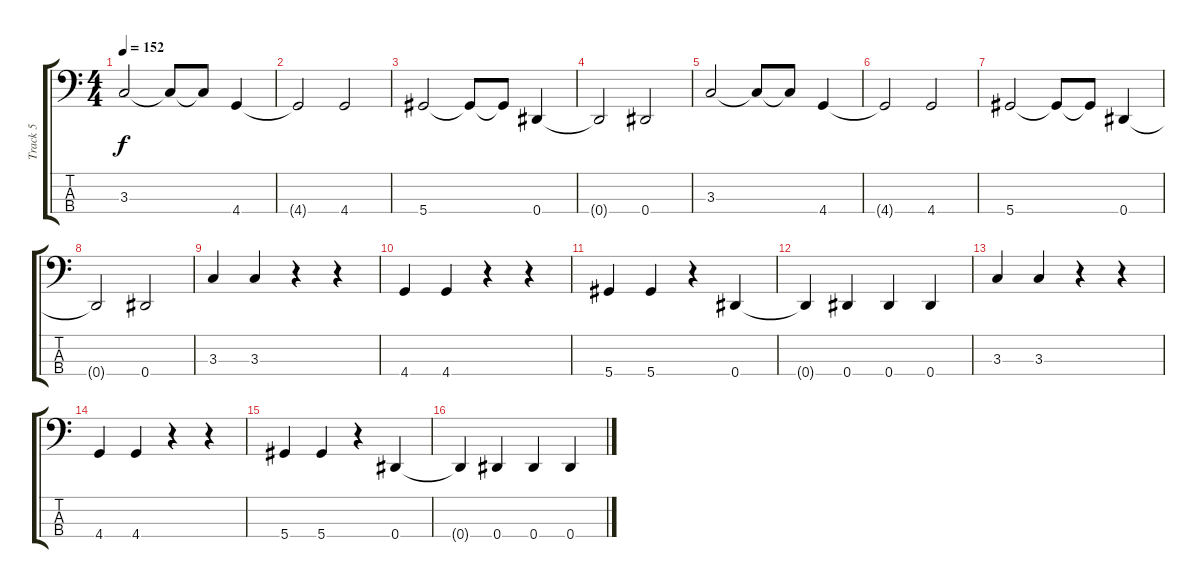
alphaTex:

\track ("Track 5" "Track 5") {instrument electricbasspick}
\staff {score tabs}
\tuning (G2 D2 A1 Eb1) {hide}
\ts (4 4)
\tempo 152
\clef f4
\ks c
3.3.2{dy f} 3.3{t}.8 3.3{t}.8 4.4.4 |
4.4{t}.2 4.4.2 |
5.4.2 5.4{t}.8 5.4{t}.8 0.4.4 |
0.4{t}.2 0.4.2 |
3.3.2 3.3{t}.8 3.3{t}.8 4.4.4 |
4.4{t}.2 4.4.2 |
5.4.2 5.4{t}.8 5.4{t}.8 0.4.4 |
0.4{t}.2 0.4.2 |
3.3.4 3.3.4 r.4 r.4 |
4.4.4 4.4.4 r.4 r.4 |
5.4.4 5.4.4 r.4 0.4.4 |
0.4{t}.4 0.4.4 0.4.4 0.4.4 |
3.3.4 3.3.4 r.4 r.4 |
4.4.4 4.4.4 r.4 r.4 |
5.4.4 5.4.4 r.4 0.4.4 |
0.4{t}.4 0.4.4 0.4.4 0.4.4
